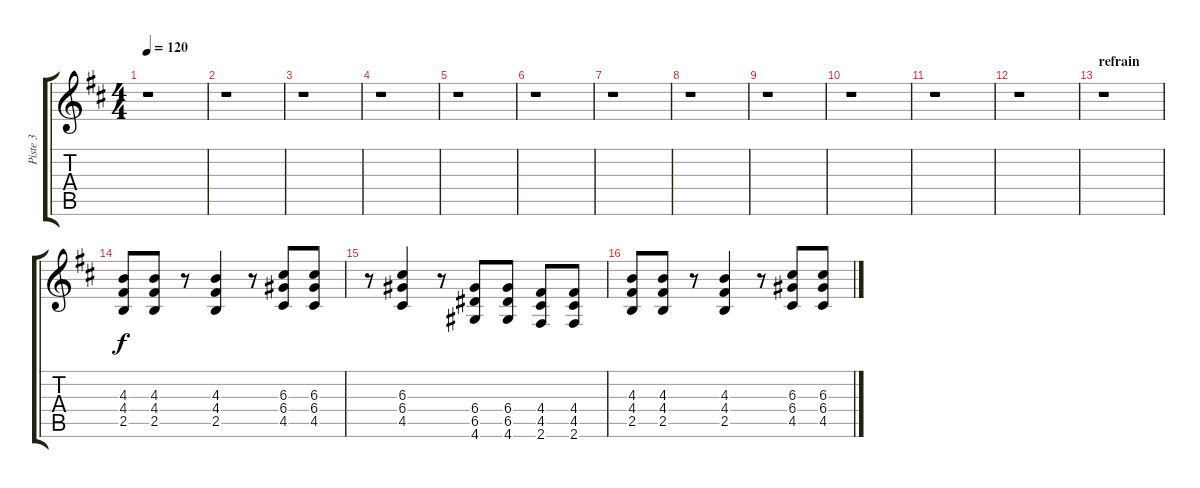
\track ("Piste 3" "Piste 3") {instrument distortionguitar}
\staff {score tabs}
\tuning (E4 B3 G3 D3 A2 E2) {hide}
\ts (4 4)
\tempo 120
\clef g2
\ks d
r.1{dy f} |
r.1 |
r.1 |
r.1 |
r.1 |
r.1 |
r.1 |
r.1 |
r.1 |
r.1 |
r.1 |
r.1 |
\section ("" "refrain")
r.1 |
(4.3 4.4 2.5).8 (4.3 4.4 2.5).8 r.8 (4.3 4.4 2.5).4 r.8 (6.3 6.4 4.5).8 (6.3 6.4 4.5).8 |
r.8 (6.3 6.4 4.5).4 r.8 (6.4 6.5 4.6).8 (6.4 6.5 4.6).8 (4.4 4.5 2.6).8 (4.4 4.5 2.6).8 |
(4.3 4.4 2.5).8 (4.3 4.4 2.5).8 r.8 (4.3 4.4 2.5).4 r.8 (6.3 6.4 4.5).8 (6.3 6.4 4.5).8
